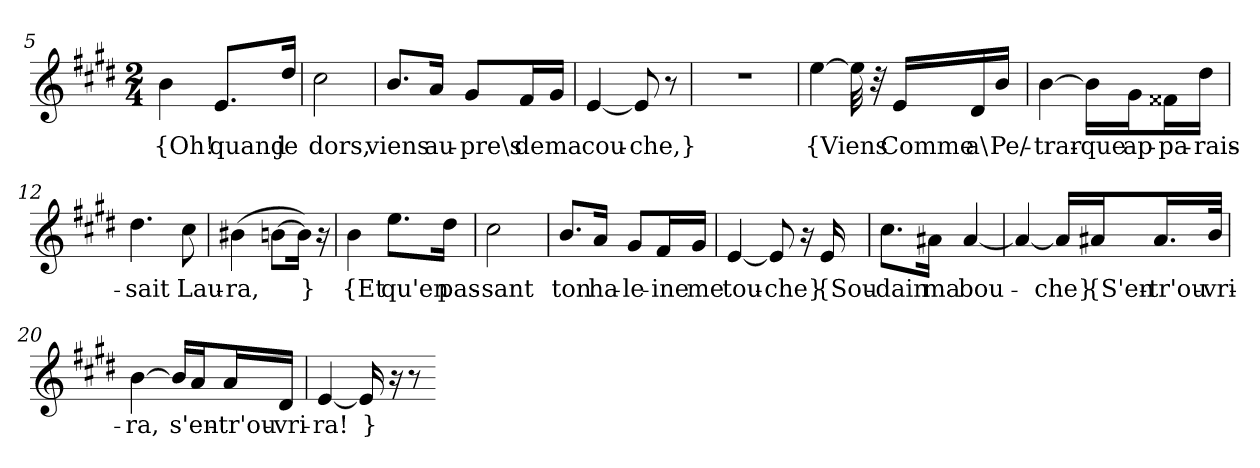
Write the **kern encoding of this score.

**kern	**text
*part1	*part1
*staff1	*staff1
*clefG2	*
*k[f#c#g#d#]	*
*M2/4	*
=5	=5
4b	{Oh!
8.e/L	quand
16dd#/Jk	je
=6	=6
2cc#	dors,
=7	=7
8.b/L	viens
16a/Jk	au-
8g#/L	-pre\s
16f#/L	de
16g#/JJ	ma
=8	=8
[4e	cou-
8e]	-che,}
8r	.
=9	=9
2r	.
=10	=10
[4ee	{Viens
32ee]	.
32r	.
16e/LL	Comme
16d#/	a\
16b/JJ	Pe/-
=11	=11
[4b	-trar-
16b\LL]	-que
16g#\J	ap-
16f##X\L	-pa-
16dd#\JJ	-rais-
=12	=12
4.dd#	-sait
8cc#	Lau-
=13	=13
(4b#X	-ra,
[8bn\L	.
16bn\Jk])	}
16r	.
=14	=14
4b	{Et
8.ee\L	qu'en
16dd#\Jk	pas-
=15	=15
2cc#	-sant
=16	=16
8.b/L	ton
16a/Jk	ha-
8g#/L	-le-
16f#/L	-ine
16g#/JJ	me
=17	=17
[4e	tou-
8e]	-che}
16r	.
16e	{Sou-
=18	=18
8.cc#\L	-dain
16a#X\Jk	ma
[4a#	bou-
=19	=19
4a#_	.
16a#/LL]	-che}
16a#X/J	{S'en-
16.a#/L	-tr'ou-
32b/JJk	-vri-
=20	=20
[4b	-ra,
16b/LL]	.
16a/J	s'en-
16a/L	-tr'ou-
16d#/JJ	-vri-
=21	=21
[4e	-ra!
16e]	}
16r	.
8r	.
=-	=-
*-	*-
